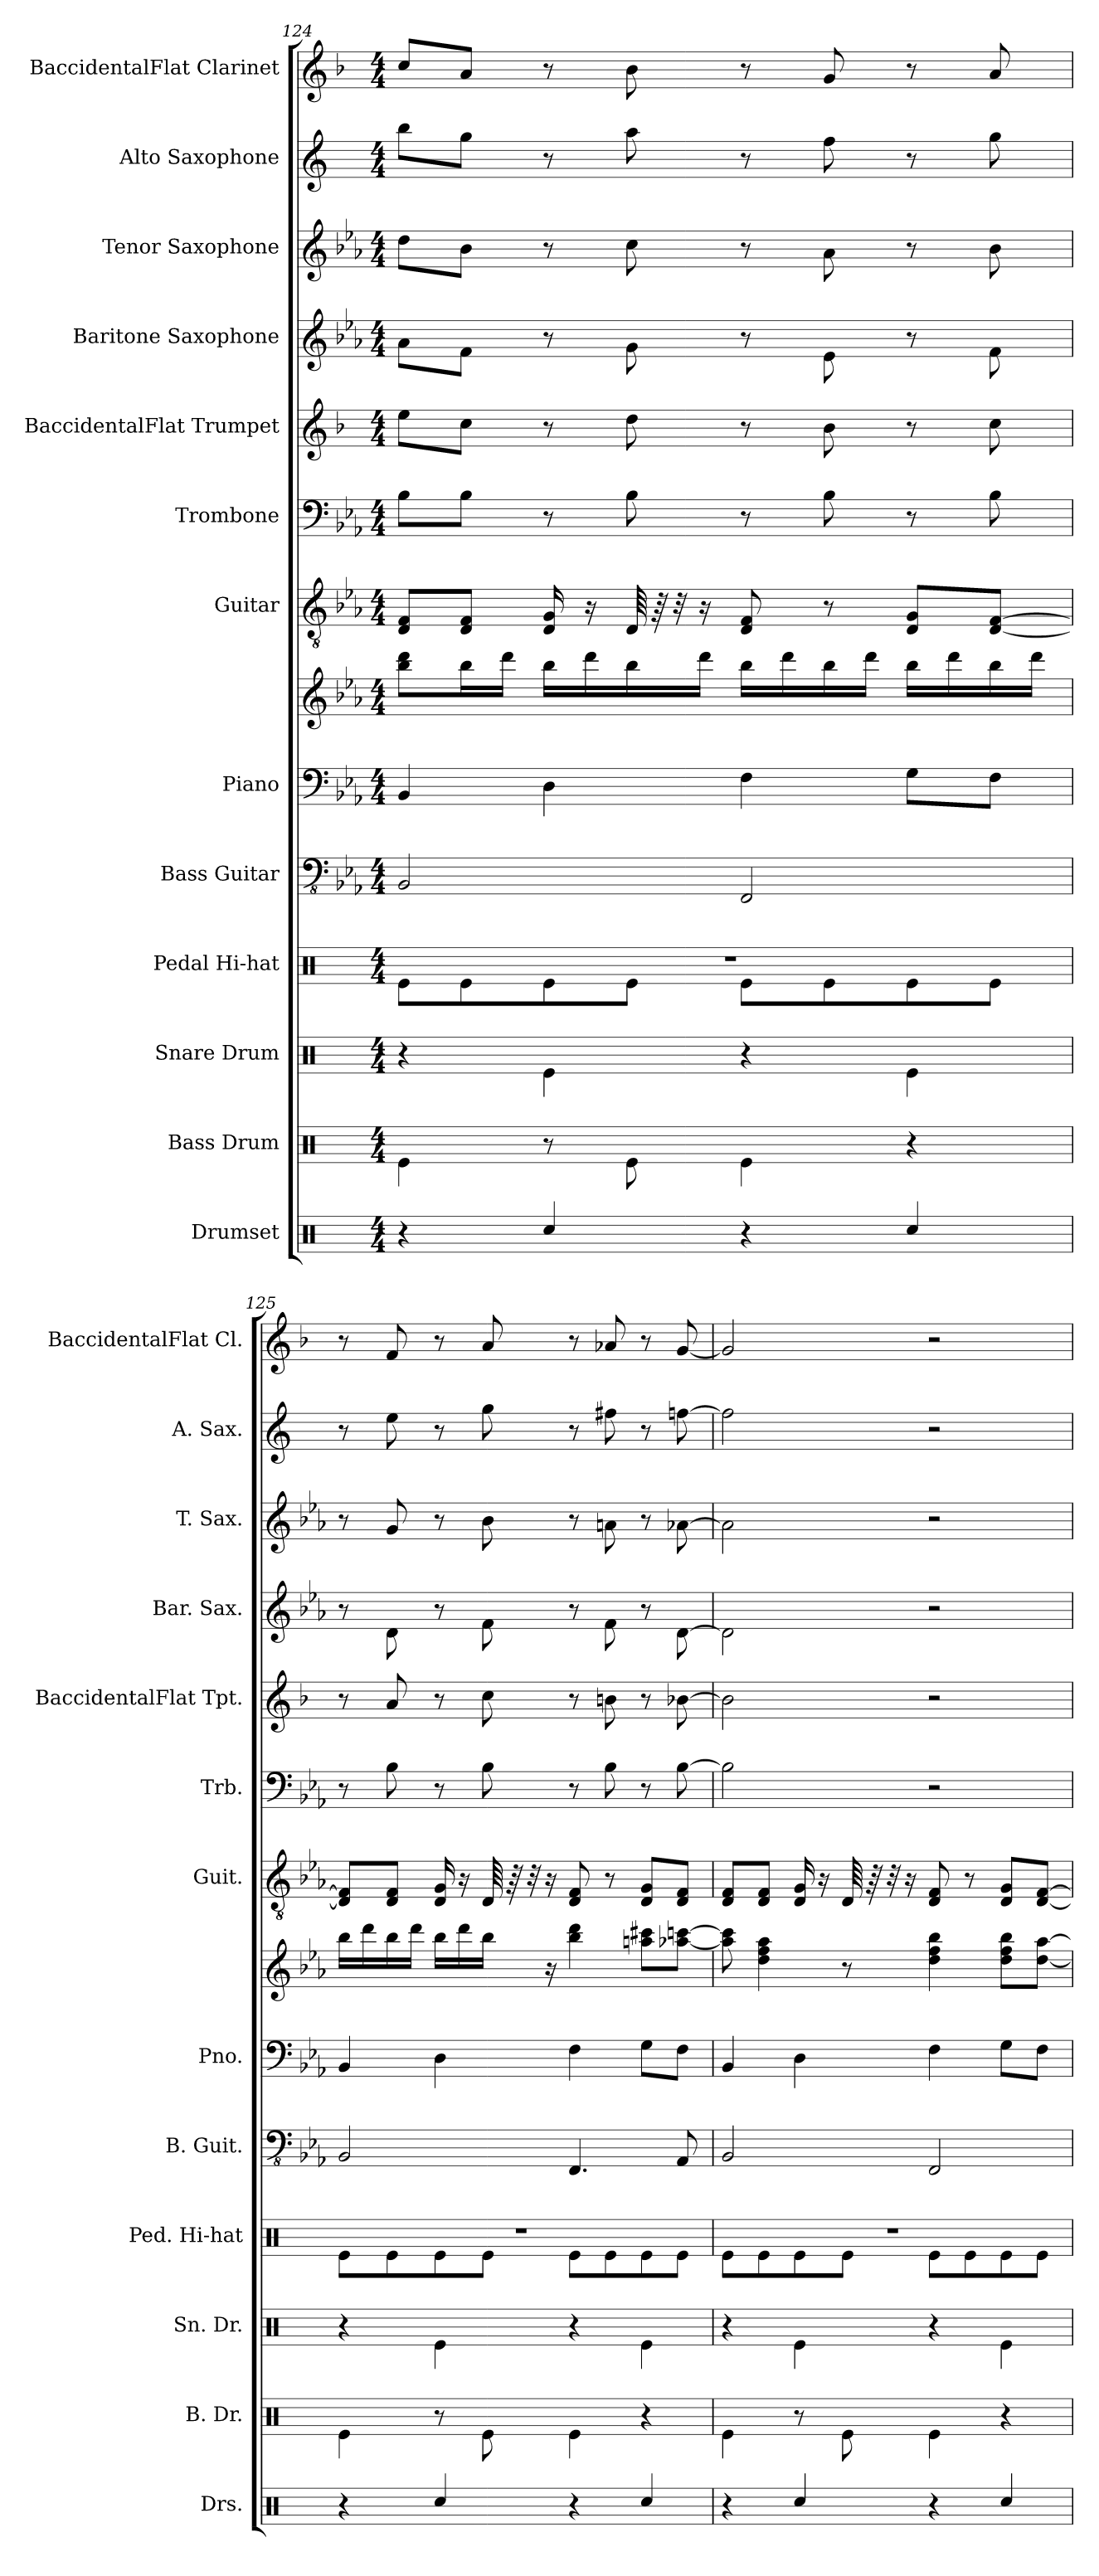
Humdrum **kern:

**kern	**kern	**kern	**kern	**kern	**kern	**kern	**kern	**kern	**kern	**kern	**kern	**kern	**kern
*part13	*part12	*part11	*part10	*part9	*part8	*part8	*part7	*part6	*part5	*part4	*part3	*part2	*part1
*staff14	*staff13	*staff12	*staff11	*staff10	*staff9	*staff8	*staff7	*staff6	*staff5	*staff4	*staff3	*staff2	*staff1
*I"Drumset	*I"Bass Drum	*I"Snare Drum	*I"Pedal Hi-hat	*I"Bass Guitar	*I"Piano	*	*I"Guitar	*I"Trombone	*I"BaccidentalFlat Trumpet	*I"Baritone Saxophone	*I"Tenor Saxophone	*I"Alto Saxophone	*I"BaccidentalFlat Clarinet
*I'Drs.	*I'B. Dr.	*I'Sn. Dr.	*I'Ped. Hi-hat	*I'B. Guit.	*I'Pno.	*	*I'Guit.	*I'Trb.	*I'BaccidentalFlat Tpt.	*I'Bar. Sax.	*I'T. Sax.	*I'A. Sax.	*I'BaccidentalFlat Cl.
*clefX	*clefX	*clefX	*clefX	*clefFv4	*clefF4	*clefG2	*clefGv2	*clefF4	*clefG2	*clefG2	*clefG2	*clefG2	*clefG2
*	*	*	*	*	*	*	*	*	*ITrd1c2	*ITrd12c21	*ITrd8c14	*ITrd5c9	*ITrd1c2
*k[]	*k[]	*k[]	*k[]	*k[b-e-a-]	*k[b-e-a-]	*k[b-e-a-]	*k[b-e-a-]	*k[b-e-a-]	*k[b-e-a-]	*k[b-e-a-]	*k[b-e-a-]	*k[b-e-a-]	*k[b-e-a-]
*M4/4	*M4/4	*M4/4	*M4/4	*M4/4	*M4/4	*M4/4	*M4/4	*M4/4	*M4/4	*M4/4	*M4/4	*M4/4	*M4/4
=124	=124	=124	=124	=124	=124	=124	=124	=124	=124	=124	=124	=124	=124
*	*	*	*^	*	*	*	*	*	*	*	*	*	*
4r	4Re\	4r	1r	8Re\L	2BBB-/	4BB-/	8bb-\ 8ddd\L	8D/ 8F/L	8B-\L	8dd\L	8A-\L	8d\L	8dd\L	8b-/L
.	.	.	.	8Re\	.	.	16bb-\L	8D/ 8F/J	8B-\J	8b-\J	8F\J	8B-\J	8b-\J	8g/J
.	.	.	.	.	.	.	16ddd\JJ	.	.	.	.	.	.	.
4Rcc/	8r	4Re\	.	8Re\	.	4D\	16bb-\LL	16D/ 16G/	8r	8r	8r	8r	8r	8r
.	.	.	.	.	.	.	16ddd\	16r	.	.	.	.	.	.
.	8Re\	.	.	8Re\J	.	.	16bb-\	64D/	8B-\	8cc\	8G\	8c\	8cc\	8a-\
.	.	.	.	.	.	.	.	64r	.	.	.	.	.	.
.	.	.	.	.	.	.	.	32r	.	.	.	.	.	.
.	.	.	.	.	.	.	16ddd\JJ	16r	.	.	.	.	.	.
4r	4Re\	4r	.	8Re\L	2FFF/	4F\	16bb-\LL	8D/ 8F/	8r	8r	8r	8r	8r	8r
.	.	.	.	.	.	.	16ddd\	.	.	.	.	.	.	.
.	.	.	.	8Re\	.	.	16bb-\	8r	8B-\	8a-\	8E-\	8A-\	8a-\	8f/
.	.	.	.	.	.	.	16ddd\JJ	.	.	.	.	.	.	.
4Rcc/	4r	4Re\	.	8Re\	.	8G\L	16bb-\LL	8D/ 8G/L	8r	8r	8r	8r	8r	8r
.	.	.	.	.	.	.	16ddd\	.	.	.	.	.	.	.
.	.	.	.	8Re\J	.	8F\J	16bb-\	[8D/ [8F/J	8B-\	8b-\	8F\	8B-\	8b-\	8g/
.	.	.	.	.	.	.	16ddd\JJ	.	.	.	.	.	.	.
!!LO:PB:g=z
=125	=125	=125	=125	=125	=125	=125	=125	=125	=125	=125	=125	=125	=125	=125
4r	4Re\	4r	1r	8Re\L	2BBB-/	4BB-/	16bb-\LL	8D/] 8F/]L	8r	8r	8r	8r	8r	8r
.	.	.	.	.	.	.	16ddd\	.	.	.	.	.	.	.
.	.	.	.	8Re\	.	.	16bb-\	8D/ 8F/J	8B-\	8g/	8D\	8G/	8g\	8e-/
.	.	.	.	.	.	.	16ddd\JJ	.	.	.	.	.	.	.
4Rcc/	8r	4Re\	.	8Re\	.	4D\	16bb-\LL	16D/ 16G/	8r	8r	8r	8r	8r	8r
.	.	.	.	.	.	.	16ddd\	16r	.	.	.	.	.	.
.	8Re\	.	.	8Re\J	.	.	16bb-\JJ	64D/	8B-\	8b-\	8F\	8B-\	8b-\	8g/
.	.	.	.	.	.	.	.	64r	.	.	.	.	.	.
.	.	.	.	.	.	.	.	32r	.	.	.	.	.	.
.	.	.	.	.	.	.	16r	16r	.	.	.	.	.	.
4r	4Re\	4r	.	8Re\L	4.FFF/	4F\	4bb-\ 4ddd\	8D/ 8F/	8r	8r	8r	8r	8r	8r
.	.	.	.	8Re\	.	.	.	8r	8B-\	8an\	8F\	8An\	8an\	8g-X/
4Rcc/	4r	4Re\	.	8Re\	.	8G\L	8aan\ 8ccc#X\L	8D/ 8G/L	8r	8r	8r	8r	8r	8r
.	.	.	.	8Re\J	8AAA-/	8F\J	[8aa-X\ [8cccn\J	8D/ 8F/J	[8B-\	[8a-X\	[8D\	[8A-X\	[8a-X\	[8f/
=126	=126	=126	=126	=126	=126	=126	=126	=126	=126	=126	=126	=126	=126	=126
4r	4Re\	4r	1r	8Re\L	2BBB-/	4BB-/	8aa-\] 8ccc\]	8D/ 8F/L	2B-\]	2a-\]	2D\]	2A-\]	2a-\]	2f/]
.	.	.	.	8Re\	.	.	4dd\ 4ff\ 4aa-\	8D/ 8F/J	.	.	.	.	.	.
4Rcc/	8r	4Re\	.	8Re\	.	4D\	.	16D/ 16G/	.	.	.	.	.	.
.	.	.	.	.	.	.	.	16r	.	.	.	.	.	.
.	8Re\	.	.	8Re\J	.	.	8r	64D/	.	.	.	.	.	.
.	.	.	.	.	.	.	.	64r	.	.	.	.	.	.
.	.	.	.	.	.	.	.	32r	.	.	.	.	.	.
.	.	.	.	.	.	.	.	16r	.	.	.	.	.	.
4r	4Re\	4r	.	8Re\L	2FFF/	4F\	4dd\ 4ff\ 4bb-\	8D/ 8F/	2r	2r	2r	2r	2r	2r
.	.	.	.	8Re\	.	.	.	8r	.	.	.	.	.	.
4Rcc/	4r	4Re\	.	8Re\	.	8G\L	8dd\ 8ff\ 8bb-\L	8D/ 8G/L	.	.	.	.	.	.
.	.	.	.	8Re\J	.	8F\J	[8dd\ [8aa-\J	[8D/ [8F/J	.	.	.	.	.	.
*	*	*	*v	*v	*	*	*	*	*	*	*	*	*	*
=	=	=	=	=	=	=	=	=	=	=	=	=	=
*-	*-	*-	*-	*-	*-	*-	*-	*-	*-	*-	*-	*-	*-
